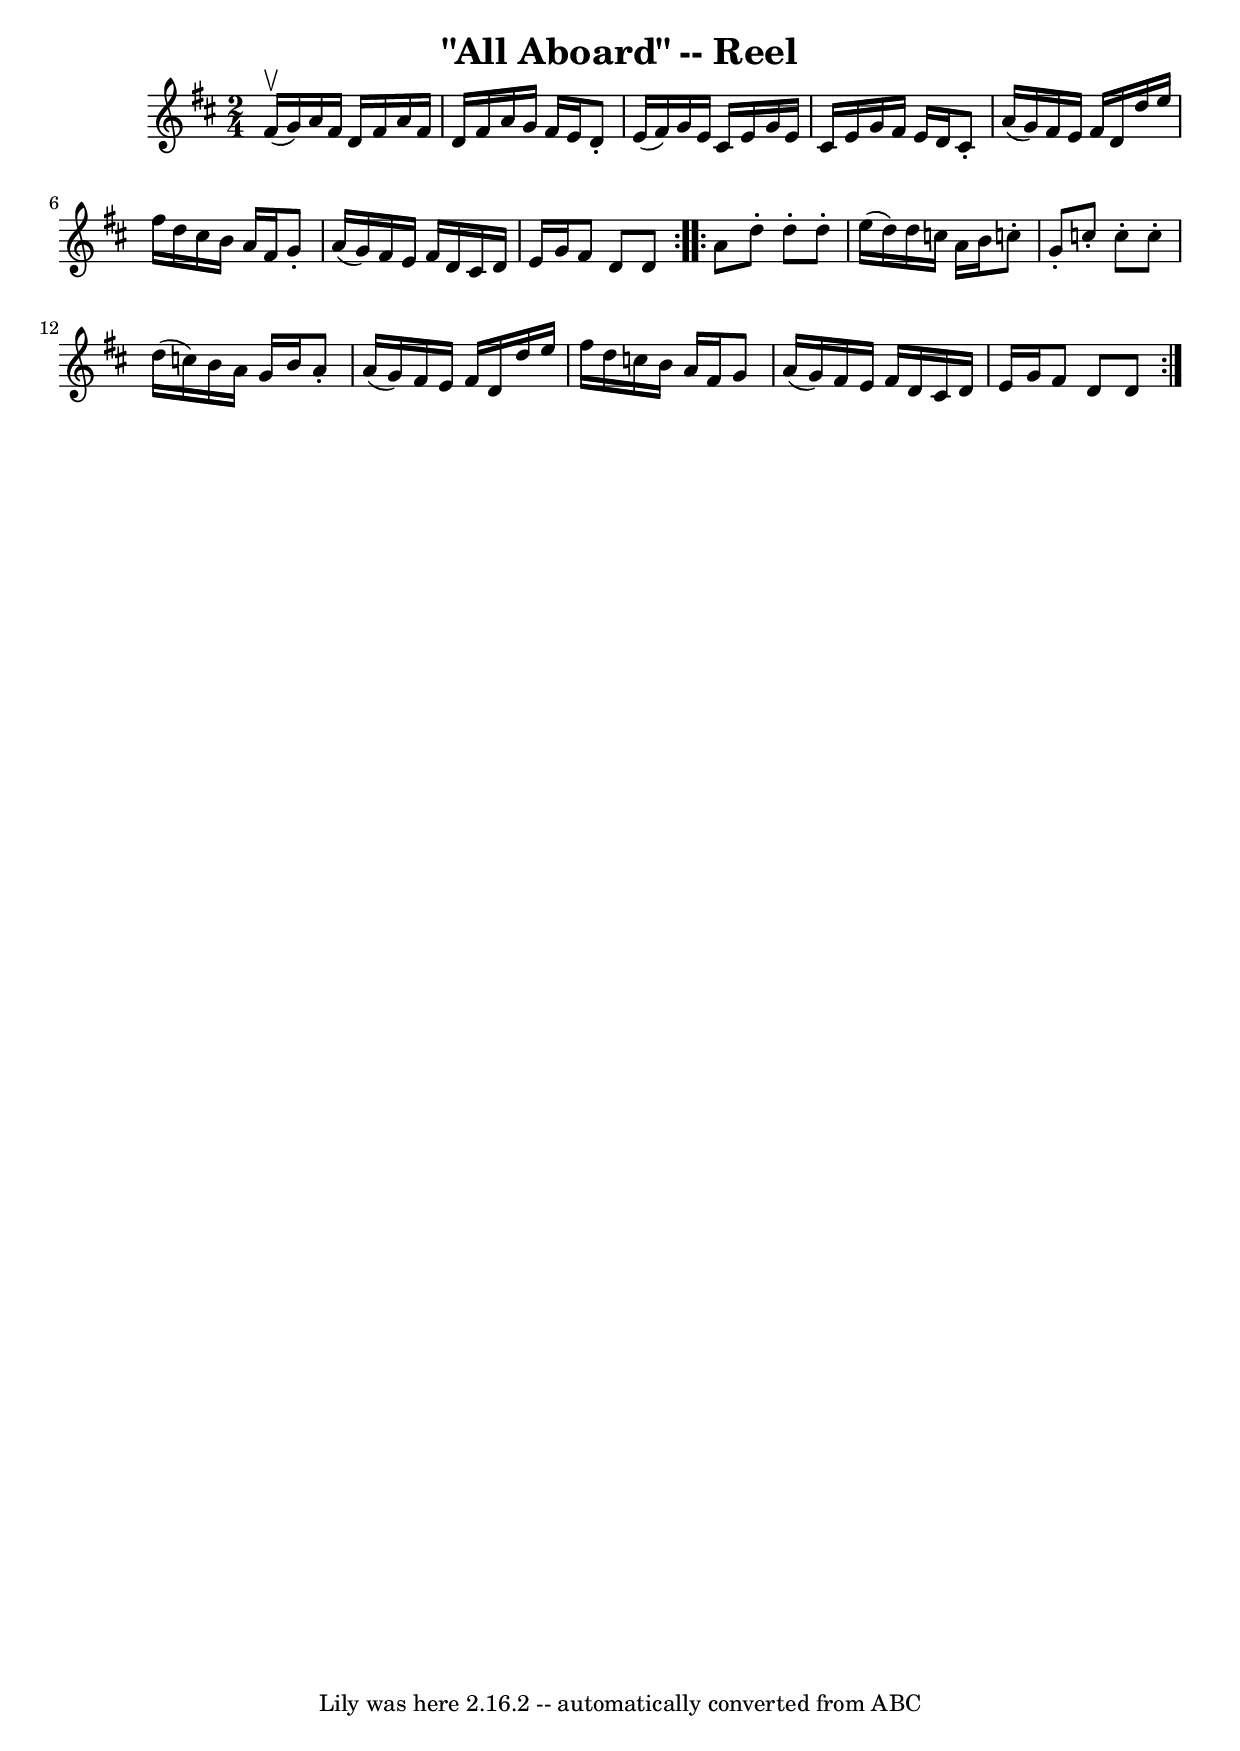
\version "2.16.2"
\include "Mammoth.ily"
\header {
  %% book = "Ryan's Mammoth Collection"
  crossRefNumber = "1"
  footnotes = "\\\\237"
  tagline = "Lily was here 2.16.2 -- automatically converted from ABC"
  title = "\"All Aboard\" -- Reel"

}
voicedefault =  {



  \repeat volta 2 {

    \time 2/4 
    \key d \major
    fis'16^\upbow(g'16) |
    a'16    
    fis'16 d'16 fis'16 a'16 fis'16 d'16 fis'16    |
    a'16 
    g'16 fis'16 e'16 d'8 -. e'16 (fis'16)   |
    g'16    
    e'16 cis'16 e'16 g'16 e'16 cis'16 e'16    |
    g'16    
    fis'16 e'16 d'16 cis'8 -. a'16 (g'16)   |
    fis'16    
    e'16 fis'16 d'16 d''16 e''16 fis''16 d''16    |
    
    cis''16 b'16 a'16 fis'16 g'8 -. a'16 (g'16)   |
    
    fis'16 e'16 fis'16 d'16 cis'16 d'16 e'16 g'16    |
    
    fis'8 d'8 d'8  
  }     
  \repeat volta 2 {
    a'8  |
    d''8 -.   
    d''8 -. d''8 -. e''16 (d''16)   |
    d''16 c''16 a'16    
    b'16 c''!8 -. g'8 -.   |
    c''8 -. c''8 -. c''8 -. d''16 (
    c''16)   |
    b'16 a'16 g'16 b'16 a'8 -. a'16 (g'16  
    -)   |
    fis'16 e'16 fis'16 d'16 d''16 e''16 fis''16 
    d''16    |
    c''16 b'16 a'16 fis'16 g'8 a'16 (g'16  
    -)   |
    fis'16 e'16 fis'16 d'16 cis'16 d'16 e'16    
    g'16    |
    fis'8 d'8 d'8    
  }   

}

\score{
  <<

    \context Staff="default"
    {
      \voicedefault 
      
    }

  >>
  \layout {
    
  }
  \midi {
  }

}
